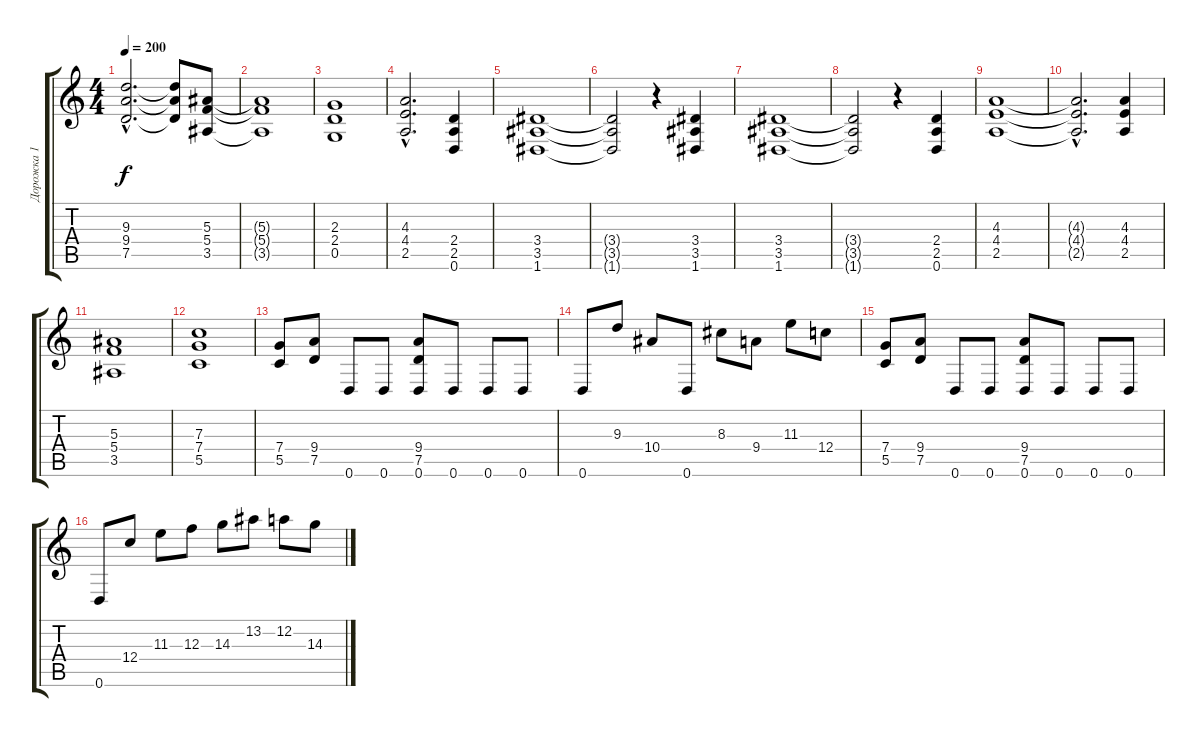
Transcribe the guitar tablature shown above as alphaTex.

\track ("Дорожка 1" "Дорожка 1") {instrument distortionguitar}
\staff {score tabs}
\tuning (D4 A3 F3 C3 G2 D2) {hide}
\ts (4 4)
\tempo 200
\clef g2
\ks c
(9.3{hac} 9.4{hac} 7.5{hac}).2{d dy f} (9.3{t} 9.4{t} 7.5{t}).8 (5.3 5.4 3.5).8 |
(5.3{t} 5.4{t} 3.5{t}).1 |
(2.3 2.4 0.5).1 |
(4.3{hac} 4.4{hac} 2.5{hac}).2{d} (2.4 2.5 0.6).4 |
(3.4 3.5 1.6).1 |
(3.4{t} 3.5{t} 1.6{t}).2 r.4 (3.4 3.5 1.6).4 |
(3.4 3.5 1.6).1 |
(3.4{t} 3.5{t} 1.6{t}).2 r.4 (2.4 2.5 0.6).4 |
(4.3 4.4 2.5).1 |
(4.3{hac t} 4.4{hac t} 2.5{hac t}).2{d} (4.3 4.4 2.5).4 |
(5.3 5.4 3.5).1 |
(7.3 7.4 5.5).1 |
(7.4 5.5).8 (9.4 7.5).8 0.6.8 0.6.8 (9.4 7.5 0.6).8 0.6.8 0.6.8 0.6.8 |
0.6.8 9.3.8 10.4.8 0.6.8 8.3.8 9.4.8 11.3.8 12.4.8 |
(7.4 5.5).8 (9.4 7.5).8 0.6.8 0.6.8 (9.4 7.5 0.6).8 0.6.8 0.6.8 0.6.8 |
0.6.8 12.4.8 11.3.8 12.3.8 14.3.8 13.2.8 12.2.8 14.3.8
